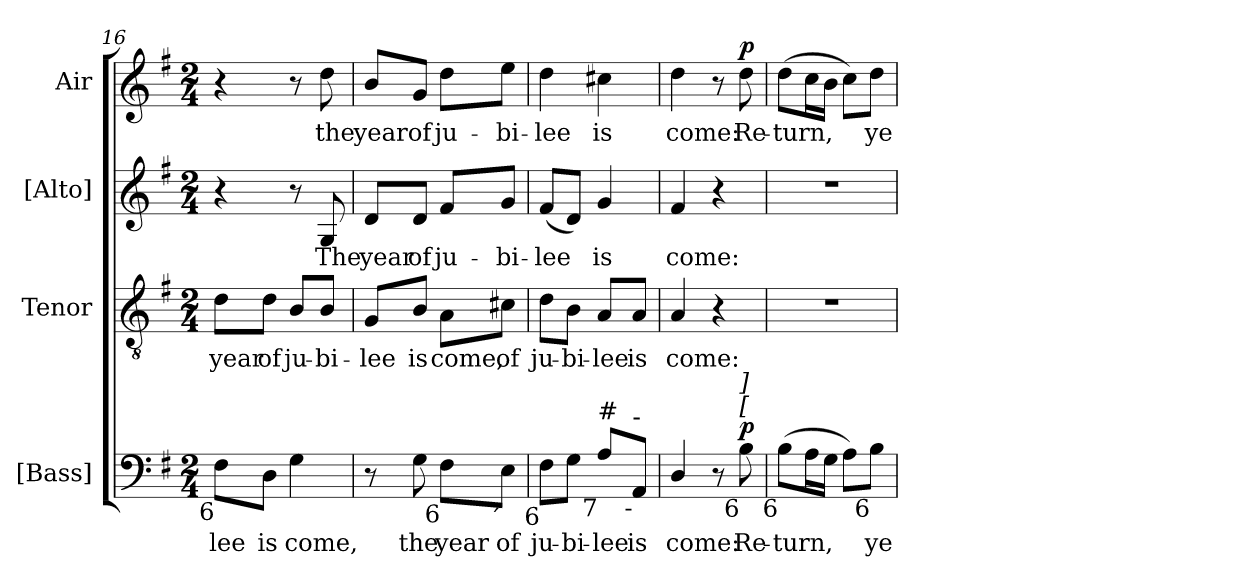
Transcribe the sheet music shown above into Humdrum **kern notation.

**kern	**text	**dynam	**kern	**text	**kern	**text	**kern	**text	**dynam
*part4	*part4	*part4	*part3	*part3	*part2	*part2	*part1	*part1	*part1
*staff4	*staff4	*staff4	*staff3	*staff3	*staff2	*staff2	*staff1	*staff1	*staff1
*I"[Bass]	*	*	*I"Tenor	*	*I"[Alto]	*	*I"Air	*	*
*I'B.	*	*	*I'T.	*	*I'A.	*	*	*	*
*clefF4	*	*	*clefGv2	*	*clefG2	*	*clefG2	*	*
*	*	*	*ITrd7c12	*	*	*	*	*	*
*k[f#]	*	*	*k[f#]	*	*k[f#]	*	*k[f#]	*	*
*G:	*	*	*G:	*	*G:	*	*G:	*	*
*M2/4	*	*	*M2/4	*	*M2/4	*	*M2/4	*	*
=16	=16	=16	=16	=16	=16	=16	=16	=16	=16
!	!LO:LY:b:color=#000000	!	!	!	!	!	!	!	!
!LO:TX:b:rj:t=6	!	!	!	!	!	!	!	!	!
!	!	!	!	!LO:LY:b:color=#000000	!	!	!	!	!
8F#i\L	-lee	.	8Di\L	year	4r	.	4r	.	.
!	!LO:LY:b:color=#000000	!	!	!	!	!	!	!	!
!	!	!	!	!LO:LY:b:color=#000000	!	!	!	!	!
8Di\J	is	.	8Di\J	of	.	.	.	.	.
!	!LO:LY:b:color=#000000	!	!	!	!	!	!	!	!
!	!	!	!	!LO:LY:b:color=#000000	!	!	!	!	!
4Gi\	come,	.	8BBi/L	ju-	8r	.	8r	.	.
!	!	!	!	!LO:LY:b:color=#000000	!	!	!	!	!
!	!	!	!	!	!	!LO:LY:b:color=#000000	!	!	!
!	!	!	!	!	!	!	!	!LO:LY:b:color=#000000	!
.	.	.	8BBi/J	-bi-	8Gi/	The	8ddi\	the	.
=17	=17	=17	=17	=17	=17	=17	=17	=17	=17
!	!	!	!	!LO:LY:b:color=#000000	!	!	!	!	!
!	!	!	!	!	!	!LO:LY:b:color=#000000	!	!	!
!	!	!	!	!	!	!	!	!LO:LY:b:color=#000000	!
8r	.	.	8GGi/L	-lee	8di/L	year	8bi/L	year	.
!	!LO:LY:b:color=#000000	!	!	!	!	!	!	!	!
!	!	!	!	!LO:LY:b:color=#000000	!	!	!	!	!
!	!	!	!	!	!	!LO:LY:b:color=#000000	!	!	!
!	!	!	!	!	!	!	!	!LO:LY:b:color=#000000	!
8Gi\	the	.	8BBi/J	is	8di/J	of	8gi/J	of	.
!	!LO:LY:b:color=#000000	!	!	!	!	!	!	!	!
!	!	!	!	!LO:LY:b:color=#000000	!	!	!	!	!
!	!	!	!	!	!	!LO:LY:b:color=#000000	!	!	!
!LO:TX:b:rj:t=6	!	!	!	!	!	!	!	!	!
!	!	!	!	!	!	!	!	!LO:LY:b:color=#000000	!
8F#i\L	year	.	8AAi\L	come,	8f#i/L	ju-	8ddi\L	ju-	.
!	!LO:LY:b:color=#000000	!	!	!	!	!	!	!	!
!	!	!	!	!LO:LY:b:color=#000000	!	!	!	!	!
!	!	!	!	!	!	!LO:LY:b:color=#000000	!	!	!
!LO:TX:b:rj:t=´	!	!	!	!	!	!	!	!	!
!	!	!	!	!	!	!	!	!LO:LY:b:color=#000000	!
8Ei\J	of	.	8C#Xi\J	of	8gi/J	-bi-	8eei\J	-bi-	.
=18	=18	=18	=18	=18	=18	=18	=18	=18	=18
!	!LO:LY:b:color=#000000	!	!	!	!	!	!	!	!
!	!	!	!	!LO:LY:b:color=#000000	!	!	!	!	!
!	!	!	!	!	!	!LO:LY:b:color=#000000	!	!	!
!LO:TX:b:rj:t=6	!	!	!	!	!	!	!	!	!
!	!	!	!	!	!	!	!	!LO:LY:b:color=#000000	!
8F#i\L	ju-	.	8Di\L	ju-	(8f#i/L	-lee	4ddi\	-lee	.
!	!LO:LY:b:color=#000000	!	!	!	!	!	!	!	!
!	!	!	!	!LO:LY:b:color=#000000	!	!	!	!	!
8Gi\J	-bi-	.	8BBi\J	-bi-	8di/J)	.	.	.	.
!	!LO:LY:b:color=#000000	!	!	!	!	!	!	!	!
!	!	!	!	!LO:LY:b:color=#000000	!	!	!	!	!
!	!	!	!	!	!	!LO:LY:b:color=#000000	!	!	!
!LO:TX:b:rj:t=7	!	!	!	!	!	!	!	!	!
!LO:TX:t=#	!	!	!	!	!	!	!	!	!
!	!	!	!	!	!	!	!	!LO:LY:b:color=#000000	!
8Ai/L	-lee	.	8AAi/L	-lee	4gi/	is	4cc#Xi\	is	.
!	!LO:LY:b:color=#000000	!	!	!	!	!	!	!	!
!LO:TX:b:rj:t=-	!	!	!	!	!	!	!	!	!
!LO:TX:t=-	!	!	!	!	!	!	!	!	!
!	!	!	!	!LO:LY:b:color=#000000	!	!	!	!	!
8AAi/J	is	.	8AAi/J	is	.	.	.	.	.
!!LO:LB:g=z
=19	=19	=19	=19	=19	=19	=19	=19	=19	=19
!	!LO:LY:b:color=#000000	!	!	!	!	!	!	!	!
!	!	!	!	!LO:LY:b:color=#000000	!	!	!	!	!
!	!	!	!	!	!	!LO:LY:b:color=#000000	!	!	!
!	!	!	!	!	!	!	!	!LO:LY:b:color=#000000	!
4Di/	come:	.	4AAi/	come:	4f#i/	come:	4ddi\	come:	.
8r	.	.	4r	.	4r	.	8r	.	.
!	!LO:LY:b:color=#000000	!	!	!	!	!	!	!	!
!LO:TX:a:i:t=[	!	!	!	!	!	!	!	!	!
!LO:TX:a:i:t=]	!	!	!	!	!	!	!	!	!
!LO:TX:b:rj:t=6	!	!	!	!	!	!	!	!	!
!	!	!	!	!	!	!	!	!LO:LY:b:color=#000000	!
8Bi\	Re-	p	.	.	.	.	8ddi\	Re-	p
=20	=20	=20	=20	=20	=20	=20	=20	=20	=20
!	!LO:LY:b:color=#000000	!	!LO:N:vis=1	!	!LO:N:vis=1	!	!	!	!
!LO:TX:b:rj:t=6	!	!	!	!	!	!	!	!	!
!	!	!	!	!	!	!	!	!LO:LY:b:color=#000000	!
(8Bi\L	-turn,	.	2r	.	2r	.	(8ddi\L	-turn,	.
16Ai\L	.	.	.	.	.	.	16cci\L	.	.
16Gi\JJ	.	.	.	.	.	.	16bi\JJ	.	.
8Ai\L)	.	.	.	.	.	.	8cci\L)	.	.
!	!LO:LY:b:color=#000000	!	!	!	!	!	!	!	!
!LO:TX:b:rj:t=6	!	!	!	!	!	!	!	!	!
!	!	!	!	!	!	!	!	!LO:LY:b:color=#000000	!
8Bi\J	ye	.	.	.	.	.	8ddi\J	ye	.
=	=	=	=	=	=	=	=	=	=
*-	*-	*-	*-	*-	*-	*-	*-	*-	*-
